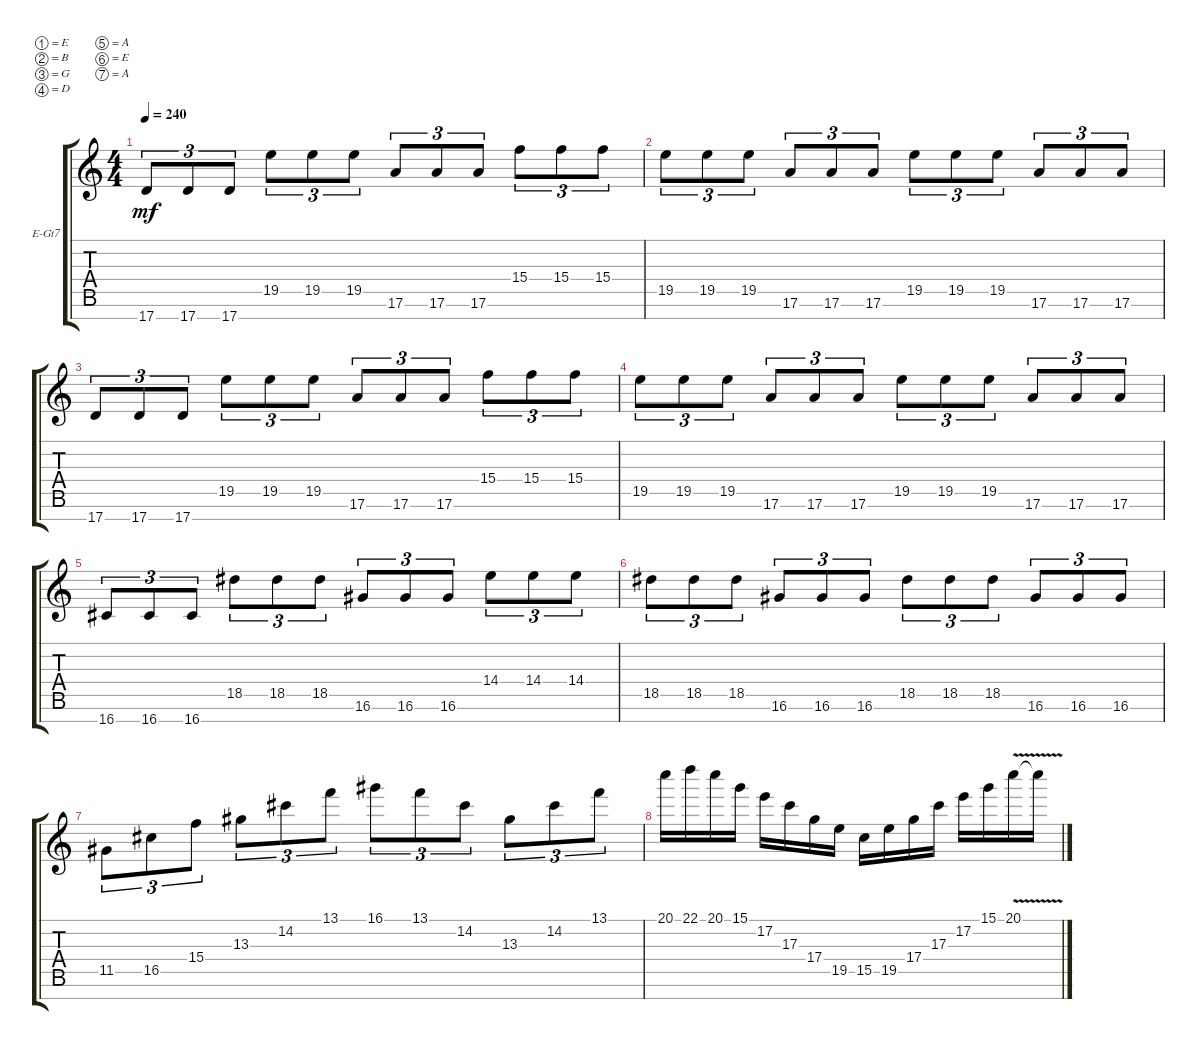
\defaultSystemsLayout 4
\bracketExtendMode groupsimilarinstruments
\firstSystemTrackNameOrientation horizontal
\otherSystemsTrackNameOrientation horizontal
\track ("Electric Guitar" "E-Gt7") {instrument distortionguitar}
\staff {score tabs}
\tuning (E4 B3 G3 D3 A2 E2 A1)
\ts (4 4)
\tempo 240
\clef g2
\ks c
17.7.8{tu (3 2) dy mf} 17.7.8{tu (3 2)} 17.7.8{tu (3 2)} 19.5.8{tu (3 2)} 19.5.8{tu (3 2)} 19.5.8{tu (3 2)} 17.6.8{tu (3 2)} 17.6.8{tu (3 2)} 17.6.8{tu (3 2)} 15.4.8{tu (3 2)} 15.4.8{tu (3 2)} 15.4.8{tu (3 2)} |
19.5.8{tu (3 2)} 19.5.8{tu (3 2)} 19.5.8{tu (3 2)} 17.6.8{tu (3 2)} 17.6.8{tu (3 2)} 17.6.8{tu (3 2)} 19.5.8{tu (3 2)} 19.5.8{tu (3 2)} 19.5.8{tu (3 2)} 17.6.8{tu (3 2)} 17.6.8{tu (3 2)} 17.6.8{tu (3 2)} |
17.7.8{tu (3 2)} 17.7.8{tu (3 2)} 17.7.8{tu (3 2)} 19.5.8{tu (3 2)} 19.5.8{tu (3 2)} 19.5.8{tu (3 2)} 17.6.8{tu (3 2)} 17.6.8{tu (3 2)} 17.6.8{tu (3 2)} 15.4.8{tu (3 2)} 15.4.8{tu (3 2)} 15.4.8{tu (3 2)} |
19.5.8{tu (3 2)} 19.5.8{tu (3 2)} 19.5.8{tu (3 2)} 17.6.8{tu (3 2)} 17.6.8{tu (3 2)} 17.6.8{tu (3 2)} 19.5.8{tu (3 2)} 19.5.8{tu (3 2)} 19.5.8{tu (3 2)} 17.6.8{tu (3 2)} 17.6.8{tu (3 2)} 17.6.8{tu (3 2)} |
16.7.8{tu (3 2)} 16.7.8{tu (3 2)} 16.7.8{tu (3 2)} 18.5.8{tu (3 2)} 18.5.8{tu (3 2)} 18.5.8{tu (3 2)} 16.6.8{tu (3 2)} 16.6.8{tu (3 2)} 16.6.8{tu (3 2)} 14.4.8{tu (3 2)} 14.4.8{tu (3 2)} 14.4.8{tu (3 2)} |
18.5.8{tu (3 2)} 18.5.8{tu (3 2)} 18.5.8{tu (3 2)} 16.6.8{tu (3 2)} 16.6.8{tu (3 2)} 16.6.8{tu (3 2)} 18.5.8{tu (3 2)} 18.5.8{tu (3 2)} 18.5.8{tu (3 2)} 16.6.8{tu (3 2)} 16.6.8{tu (3 2)} 16.6.8{tu (3 2)} |
11.5.8{tu (3 2)} 16.5.8{tu (3 2)} 15.4.8{tu (3 2)} 13.3.8{tu (3 2)} 14.2.8{tu (3 2)} 13.1.8{tu (3 2)} 16.1.8{tu (3 2)} 13.1.8{tu (3 2)} 14.2.8{tu (3 2)} 13.3.8{tu (3 2)} 14.2.8{tu (3 2)} 13.1.8{tu (3 2)} |
20.1.16 22.1.16 20.1.16 15.1.16 17.2.16 17.3.16 17.4.16 19.5.16 15.5.16 19.5.16 17.4.16 17.3.16 17.2.16 15.1.16 20.1{v}.16 20.1{v t}.16
